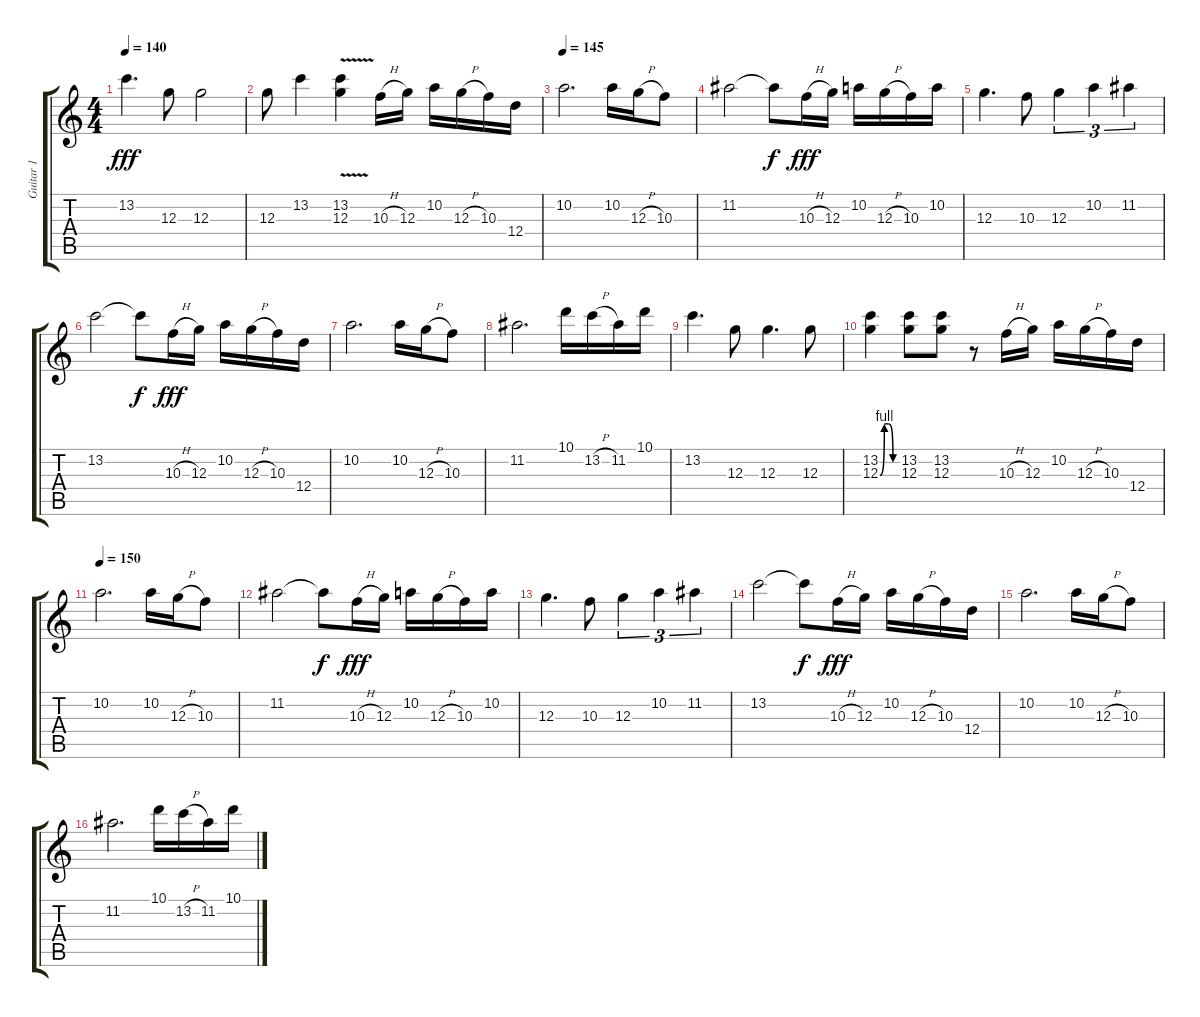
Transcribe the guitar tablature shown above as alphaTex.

\track ("Guitar 1" "Guitar 1") {instrument electricguitarclean}
\staff {score tabs}
\tuning (E4 B3 G3 D3 A2 E2) {hide}
\ts (4 4)
\tempo 140
\clef g2
\ks c
13.2.4{d dy fff} 12.3.8 12.3.2 |
12.3.8 13.2.4 (13.2{v} 12.3{v}).4 10.3{h}.16 12.3.16 10.2.16 12.3{h}.16 10.3.16 12.4.16 |
\tempo 145
10.2.2{d} 10.2.16 12.3{h}.16 10.3.8 |
11.2.2 11.2{t}.8{dy f} 10.3{h}.16{dy fff} 12.3.16 10.2.16 12.3{h}.16 10.3.16 10.2.16 |
12.3.4{d} 10.3.8 12.3.4{tu (3 2)} 10.2.4{tu (3 2)} 11.2.4{tu (3 2)} |
13.2.2 13.2{t}.8{dy f} 10.3{h}.16{dy fff} 12.3.16 10.2.16 12.3{h}.16 10.3.16 12.4.16 |
10.2.2{d} 10.2.16 12.3{h}.16 10.3.8 |
11.2.2{d} 10.1.16 13.2{h}.16 11.2.16 10.1.16 |
13.2.4{d} 12.3.8 12.3.4{d} 12.3.8 |
(13.2 12.3{be (custom 0 0 15 4 30 4 45 0 60 0)}).4 (13.2 12.3).8 (13.2 12.3).8 r.8 10.3{h}.16 12.3.16 10.2.16 12.3{h}.16 10.3.16 12.4.16 |
\tempo 150
10.2.2{d} 10.2.16 12.3{h}.16 10.3.8 |
11.2.2 11.2{t}.8{dy f} 10.3{h}.16{dy fff} 12.3.16 10.2.16 12.3{h}.16 10.3.16 10.2.16 |
12.3.4{d} 10.3.8 12.3.4{tu (3 2)} 10.2.4{tu (3 2)} 11.2.4{tu (3 2)} |
13.2.2 13.2{t}.8{dy f} 10.3{h}.16{dy fff} 12.3.16 10.2.16 12.3{h}.16 10.3.16 12.4.16 |
10.2.2{d} 10.2.16 12.3{h}.16 10.3.8 |
11.2.2{d} 10.1.16 13.2{h}.16 11.2.16 10.1.16
